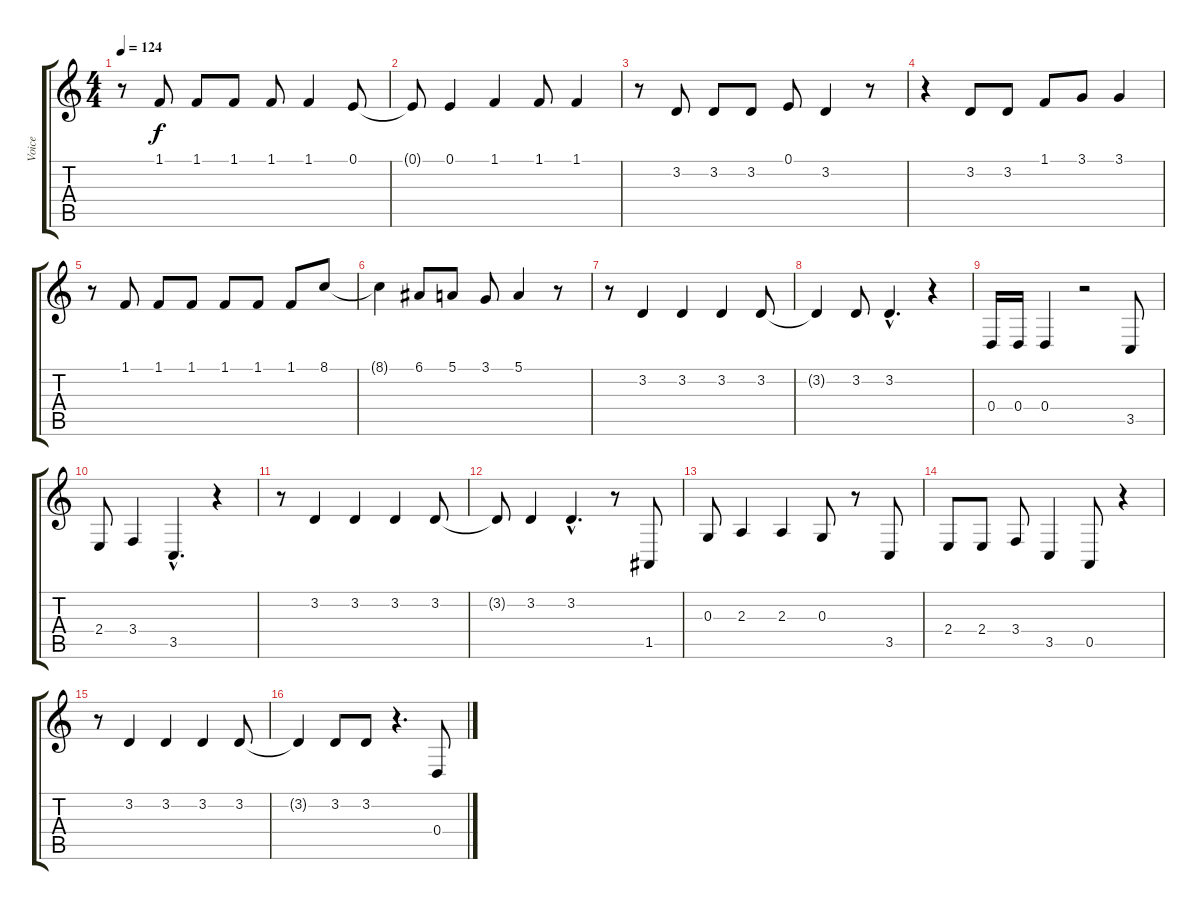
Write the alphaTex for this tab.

\track ("Voice" "Voice") {instrument pad1newage}
\staff {score tabs}
\tuning (E4 B3 G3 D3 A2 E2) {hide}
\ts (4 4)
\tempo 124
\clef g2
\ks c
r.8{dy f} 1.1.8 1.1.8 1.1.8 1.1.8 1.1.4 0.1.8 |
0.1{t}.8 0.1.4 1.1.4 1.1.8 1.1.4 |
r.8 3.2.8 3.2.8 3.2.8 0.1.8 3.2.4 r.8 |
r.4 3.2.8 3.2.8 1.1.8 3.1.8 3.1.4 |
r.8 1.1.8 1.1.8 1.1.8 1.1.8 1.1.8 1.1.8 8.1.8 |
8.1{t}.4 6.1.8 5.1.8 3.1.8 5.1.4 r.8 |
r.8 3.2.4 3.2.4 3.2.4 3.2.8 |
3.2{t}.4 3.2.8 3.2{hac}.4{d} r.4 |
0.4.16 0.4.16 0.4.4 r.2 3.5.8 |
2.4.8 3.4.4 3.5{hac}.4{d} r.4 |
r.8 3.2.4 3.2.4 3.2.4 3.2.8 |
3.2{t}.8 3.2.4 3.2{hac}.4{d} r.8 1.5.8 |
0.3.8 2.3.4 2.3.4 0.3.8 r.8 3.5.8 |
2.4.8 2.4.8 3.4.8 3.5.4 0.5.8 r.4 |
r.8 3.2.4 3.2.4 3.2.4 3.2.8 |
3.2{t}.4 3.2.8 3.2.8 r.4{d} 0.4.8
